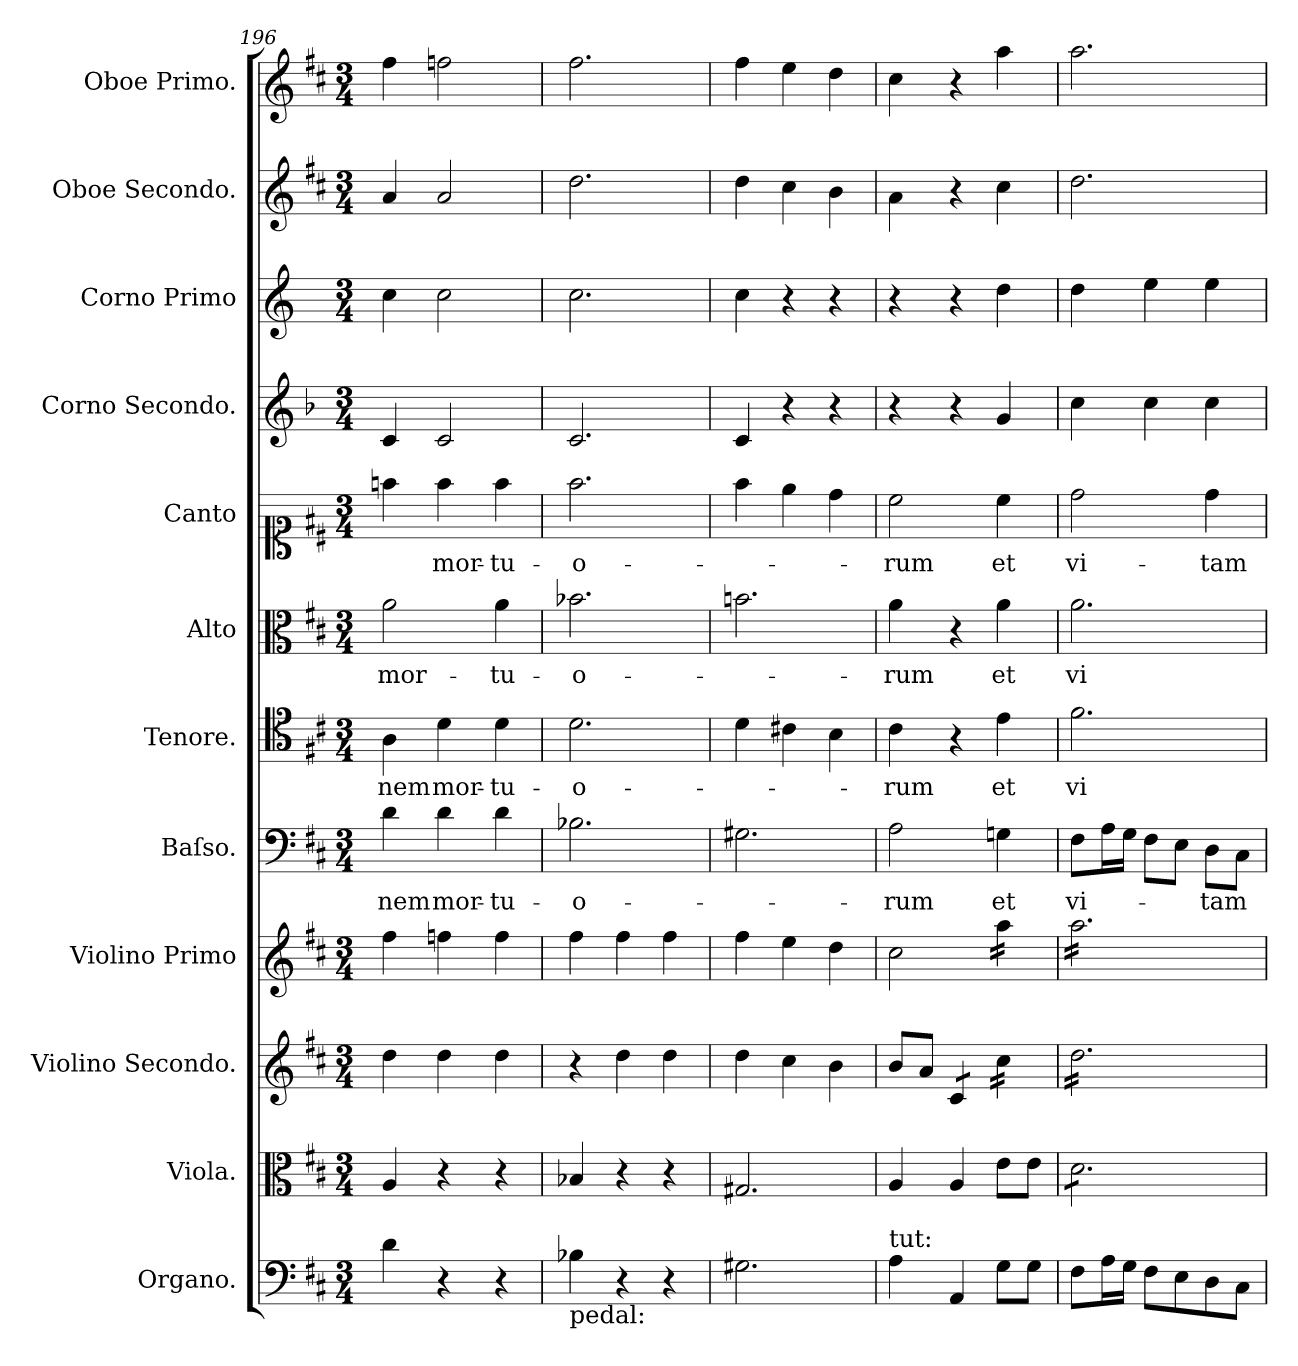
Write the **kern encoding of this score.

**kern	**kern	**kern	**kern	**kern	**text	**kern	**text	**kern	**text	**kern	**text	**kern	**kern	**kern	**kern
*part12	*part11	*part10	*part9	*part8	*part8	*part7	*part7	*part6	*part6	*part5	*part5	*part4	*part3	*part2	*part1
*staff12	*staff11	*staff10	*staff9	*staff8	*staff8	*staff7	*staff7	*staff6	*staff6	*staff5	*staff5	*staff4	*staff3	*staff2	*staff1
*I"Organo.	*I"Viola.	*I"Violino Secondo.	*I"Violino Primo	*I"Baſso.	*	*I"Tenore.	*	*I"Alto	*	*I"Canto	*	*I"Corno Secondo.	*I"Corno Primo	*I"Oboe Secondo.	*I"Oboe Primo.
*I'Org.	*I'Va	*	*I'Vn I	*I'B.	*	*I'T.	*	*I'A.	*	*I'C.	*	*	*I'C. I	*	*I'Ob I
*clefF4	*clefC3	*clefG2	*clefG2	*clefF4	*	*clefC4	*	*clefC3	*	*clefC1	*	*clefG2	*clefG2	*clefG2	*clefG2
*k[f#c#]	*k[f#c#]	*k[f#c#]	*k[f#c#]	*k[f#c#]	*	*k[f#c#]	*	*k[f#c#]	*	*k[f#c#]	*	*k[b-]	*k[]	*k[f#c#]	*k[f#c#]
*M3/4	*M3/4	*M3/4	*M3/4	*M3/4	*	*M3/4	*	*M3/4	*	*M3/4	*	*M3/4	*M3/4	*M3/4	*M3/4
=196	=196	=196	=196	=196	=196	=196	=196	=196	=196	=196	=196	=196	=196	=196	=196
4d\	4A/	4dd\	4ff#\	4d\	-nem	4A\	nem	2a\	mor-	4ffn\	.	4c/	4cc\	4a/	4ff#\
4r	4r	4dd\	4ffn\	4d\	mor-	4d\	mor-	.	.	4ff\	mor-	2c/	2cc\	2a/	2ffn\
4r	4r	4dd\	4ff\	4d\	-tu-	4d\	-tu-	4a\	-tu-	4ff\	-tu-	.	.	.	.
=197	=197	=197	=197	=197	=197	=197	=197	=197	=197	=197	=197	=197	=197	=197	=197
!LO:TX:b:t=pedal&colon;	!	!	!	!	!	!	!	!	!	!	!	!	!	!	!
4B-X\	4B-X/	4r	4ff#\	2.B-X\	-o-	2.d\	-o-	2.b-X\	-o-	2.ff#\	-o-	2.c/	2.cc\	2.dd\	2.ff#\
4r	4r	4dd\	4ff#\	.	.	.	.	.	.	.	.	.	.	.	.
4r	4r	4dd\	4ff#\	.	.	.	.	.	.	.	.	.	.	.	.
=198	=198	=198	=198	=198	=198	=198	=198	=198	=198	=198	=198	=198	=198	=198	=198
2.G#X\	2.G#X/	4dd\	4ff#\	2.G#X\	.	4d\	.	2.bn\	.	4ff#\	.	4c/	4cc\	4dd\	4ff#\
.	.	4cc#\	4ee\	.	.	4c#X\	.	.	.	4ee\	.	4r	4r	4cc#\	4ee\
.	.	4b\	4dd\	.	.	4B\	.	.	.	4dd\	.	4r	4r	4b\	4dd\
=199	=199	=199	=199	=199	=199	=199	=199	=199	=199	=199	=199	=199	=199	=199	=199
!LO:TX:a:t=tut&colon;	!	!	!	!	!	!	!	!	!	!	!	!	!	!	!
4A\	4A/	8b/L	2cc#\	2A\	-rum	4c#\	-rum	4a\	-rum	2cc#\	-rum	4r	4r	4a\	4cc#\
.	.	8a/J	.	.	.	.	.	.	.	.	.	.	.	.	.
*	*	*tremolo	*	*	*	*	*	*	*	*	*	*	*	*	*
4AA/	4A/	8c#/L	.	.	.	4r	.	4r	.	.	.	4r	4r	4r	4r
.	.	8c#/J	.	.	.	.	.	.	.	.	.	.	.	.	.
*	*	*	*tremolo	*	*	*	*	*	*	*	*	*	*	*	*
8G\L	8e\L	16cc#\LL	16aa\LL	4Gn\	et	4e\	et	4a\	et	4cc#\	et	4g/	4dd\	4cc#\	4aa\
.	.	16cc#\	16aa\	.	.	.	.	.	.	.	.	.	.	.	.
8G\J	8e\J	16cc#\	16aa\	.	.	.	.	.	.	.	.	.	.	.	.
.	.	16cc#\JJ	16aa\JJ	.	.	.	.	.	.	.	.	.	.	.	.
=200	=200	=200	=200	=200	=200	=200	=200	=200	=200	=200	=200	=200	=200	=200	=200
*	*tremolo	*	*	*	*	*	*	*	*	*	*	*	*	*	*
8F#\L	8d\L	16dd\LL	16aa\LL	8F#\L	vi-	2.f#\	vi-	2.a\	vi-	2dd\	vi-	4cc\	4dd\	2.dd\	2.aa\
.	.	16dd\	16aa\	.	.	.	.	.	.	.	.	.	.	.	.
16A\L	8d\	16dd\	16aa\	16A\L	.	.	.	.	.	.	.	.	.	.	.
16G\JJ	.	16dd\	16aa\	16G\JJ	.	.	.	.	.	.	.	.	.	.	.
8F#\L	8d\	16dd\	16aa\	8F#\L	.	.	.	.	.	.	.	4cc\	4ee\	.	.
.	.	16dd\	16aa\	.	.	.	.	.	.	.	.	.	.	.	.
8E\	8d\	16dd\	16aa\	8E\J	.	.	.	.	.	.	.	.	.	.	.
.	.	16dd\	16aa\	.	.	.	.	.	.	.	.	.	.	.	.
8D\	8d\	16dd\	16aa\	8D\L	-tam	.	.	.	.	4dd\	-tam	4cc\	4ee\	.	.
.	.	16dd\	16aa\	.	.	.	.	.	.	.	.	.	.	.	.
8C#\J	8d\J	16dd\	16aa\	8C#\J	.	.	.	.	.	.	.	.	.	.	.
*	*Xtremolo	*	*	*	*	*	*	*	*	*	*	*	*	*	*
.	.	16dd\JJ	16aa\JJ	.	.	.	.	.	.	.	.	.	.	.	.
*	*	*	*Xtremolo	*	*	*	*	*	*	*	*	*	*	*	*
*	*	*Xtremolo	*	*	*	*	*	*	*	*	*	*	*	*	*
=	=	=	=	=	=	=	=	=	=	=	=	=	=	=	=
*-	*-	*-	*-	*-	*-	*-	*-	*-	*-	*-	*-	*-	*-	*-	*-
